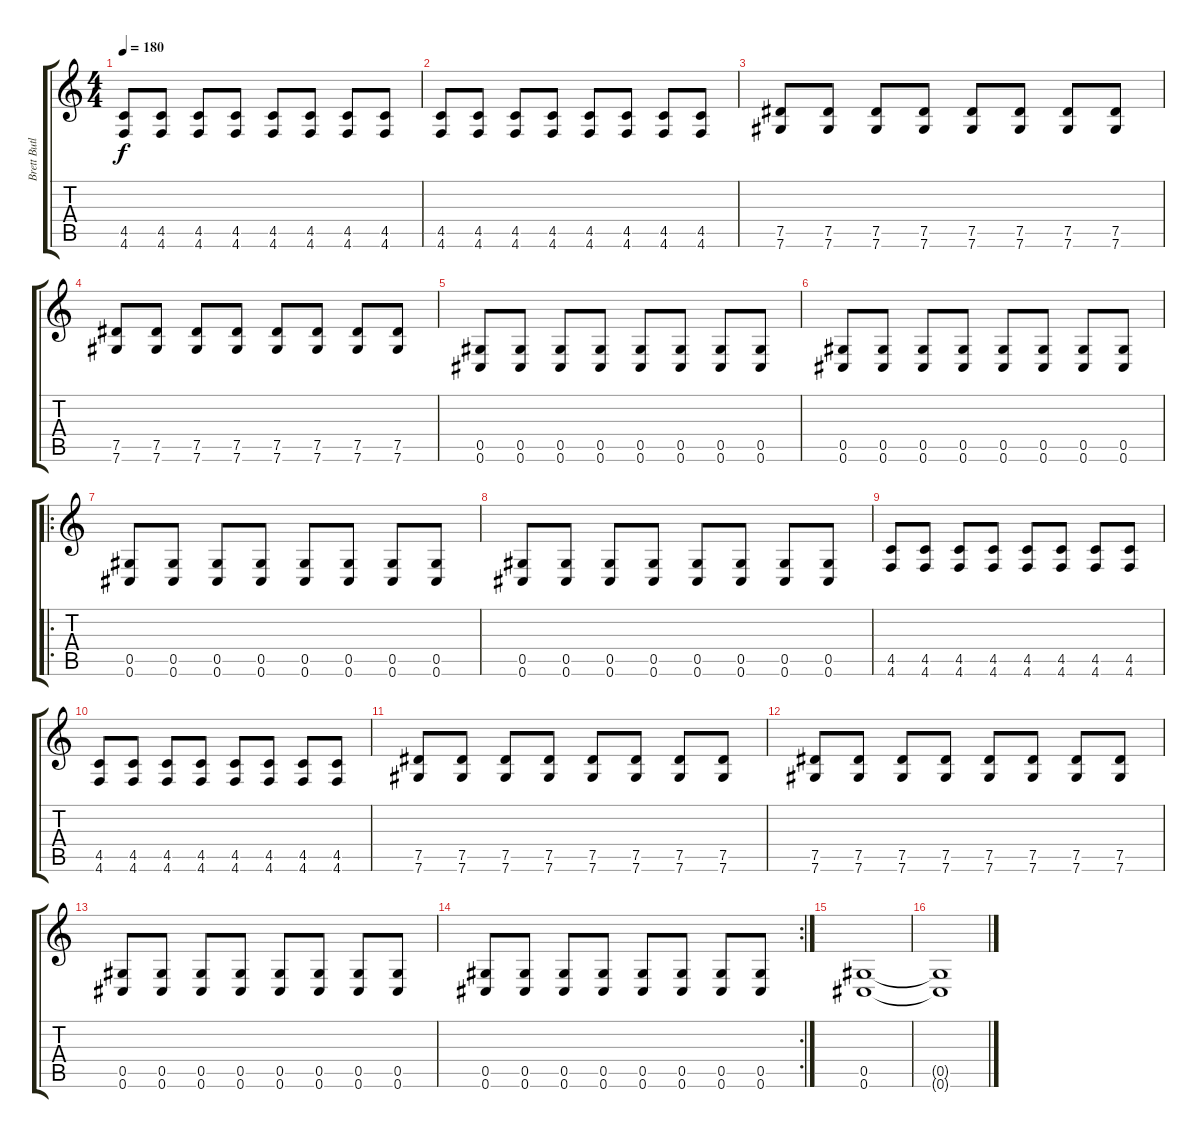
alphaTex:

\track ("Brett Butler" "Brett Butl") {instrument distortionguitar}
\staff {score tabs}
\tuning (Eb4 Bb3 Gb3 Db3 Ab2 Db2) {hide}
\ts (4 4)
\tempo 180
\clef g2
\ks c
(4.5 4.6).8{dy f} (4.5 4.6).8 (4.5 4.6).8 (4.5 4.6).8 (4.5 4.6).8 (4.5 4.6).8 (4.5 4.6).8 (4.5 4.6).8 |
(4.5 4.6).8 (4.5 4.6).8 (4.5 4.6).8 (4.5 4.6).8 (4.5 4.6).8 (4.5 4.6).8 (4.5 4.6).8 (4.5 4.6).8 |
(7.5 7.6).8 (7.5 7.6).8 (7.5 7.6).8 (7.5 7.6).8 (7.5 7.6).8 (7.5 7.6).8 (7.5 7.6).8 (7.5 7.6).8 |
(7.5 7.6).8 (7.5 7.6).8 (7.5 7.6).8 (7.5 7.6).8 (7.5 7.6).8 (7.5 7.6).8 (7.5 7.6).8 (7.5 7.6).8 |
(0.5 0.6).8 (0.5 0.6).8 (0.5 0.6).8 (0.5 0.6).8 (0.5 0.6).8 (0.5 0.6).8 (0.5 0.6).8 (0.5 0.6).8 |
(0.5 0.6).8 (0.5 0.6).8 (0.5 0.6).8 (0.5 0.6).8 (0.5 0.6).8 (0.5 0.6).8 (0.5 0.6).8 (0.5 0.6).8 |
\ro
(0.5 0.6).8 (0.5 0.6).8 (0.5 0.6).8 (0.5 0.6).8 (0.5 0.6).8 (0.5 0.6).8 (0.5 0.6).8 (0.5 0.6).8 |
(0.5 0.6).8 (0.5 0.6).8 (0.5 0.6).8 (0.5 0.6).8 (0.5 0.6).8 (0.5 0.6).8 (0.5 0.6).8 (0.5 0.6).8 |
(4.5 4.6).8 (4.5 4.6).8 (4.5 4.6).8 (4.5 4.6).8 (4.5 4.6).8 (4.5 4.6).8 (4.5 4.6).8 (4.5 4.6).8 |
(4.5 4.6).8 (4.5 4.6).8 (4.5 4.6).8 (4.5 4.6).8 (4.5 4.6).8 (4.5 4.6).8 (4.5 4.6).8 (4.5 4.6).8 |
(7.5 7.6).8 (7.5 7.6).8 (7.5 7.6).8 (7.5 7.6).8 (7.5 7.6).8 (7.5 7.6).8 (7.5 7.6).8 (7.5 7.6).8 |
(7.5 7.6).8 (7.5 7.6).8 (7.5 7.6).8 (7.5 7.6).8 (7.5 7.6).8 (7.5 7.6).8 (7.5 7.6).8 (7.5 7.6).8 |
(0.5 0.6).8 (0.5 0.6).8 (0.5 0.6).8 (0.5 0.6).8 (0.5 0.6).8 (0.5 0.6).8 (0.5 0.6).8 (0.5 0.6).8 |
\rc 2
(0.5 0.6).8 (0.5 0.6).8 (0.5 0.6).8 (0.5 0.6).8 (0.5 0.6).8 (0.5 0.6).8 (0.5 0.6).8 (0.5 0.6).8 |
(0.5 0.6).1 |
(0.5{t} 0.6{t}).1
